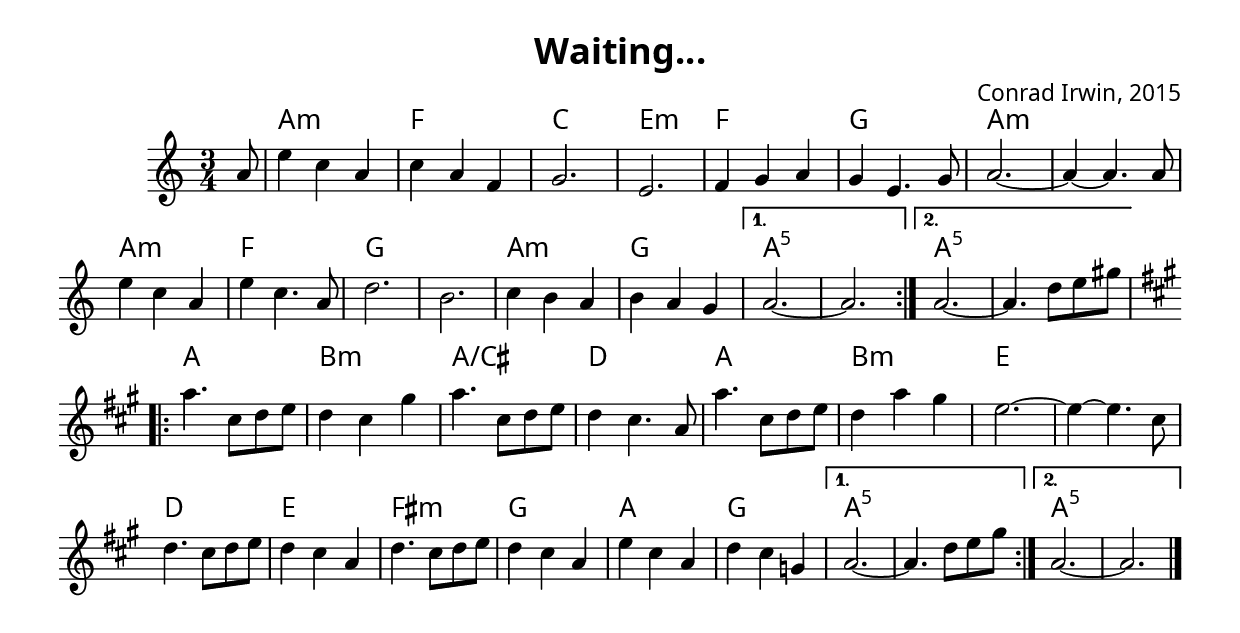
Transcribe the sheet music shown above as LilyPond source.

\version "2.18.2"


melody = \relative c' {

  \key a \minor
  \repeat volta 2 {

    \set Timing.measurePosition = #(ly:make-moment -1/8) a'8 |
        e'4 c a | c a f | g2. | e2. | f4 g a | g e4. g8 | a2.~ | a4 ~ a4. a8
        e'4 c a | e' c4. a8 | d2. | b2. | c4 b a | b a g

  }

  \alternative {
    { a2.~ | a2. }

    { a2.~ | a4. d8 e gis }
  }

  \key a \major
  \repeat volta 2 {

    a4. cis,8 d e | d4 cis gis' | a4. cis,8 d e | d4 cis4. a8 | a'4. cis,8 d e | d4 a' gis | e2.~ | e4~ e4. cis8

      d4. cis8 d e | d4 cis a | d4. cis8 d e | d4 cis a | e' cis a | d cis g

  }

  \alternative {
    { a2.~ | a4. d8 e gis }

    { a,2.~ | a2. }
  } \break

}

harmony = \relative c' {
  \chordmode {
    \repeat volta 2 {

    \set Timing.measurePosition = #(ly:make-moment -1/8) s8 |
        a2.:m | f | c | e:m | f | g | a1.:m \break

        a2.:m | f | g1. | a2.:m | g |

    }

    \alternative {
        { \powerChords a1.:1.5 }
        { \powerChords a1.:1.5 }
    } \break


    \repeat volta 2 {

        a2. | b:m | a/cis | d | a | b:m | e1. \break
        d2. | e | fis:m | g | a | g

    }


    \alternative {
        { \powerChords a1.:1.5 }
        { \powerChords a1.:1.5 }
    } \break

  }
}
\header {
    composer = "Conrad Irwin, 2015"
    crossRefNumber = "1"
    footnotes = ""
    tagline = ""
    title = "Waiting..."
    subtitle = ""
}

\layout {
  \context {
    \Score
    \remove "Bar_number_engraver"
  }
  ragged-last = ##f

}
\paper {
  #(define fonts
    (make-pango-font-tree
    "Baskerville"
    "sans-serif"
    "monospace"
    (/ staff-height pt 20)))

}
<<
  \new ChordNames {
    \override VerticalAxisGroup.
        nonstaff-relatedstaff-spacing.padding = #1
    \override VerticalAxisGroup.
        nonstaff-unrelatedstaff-spacing.padding = #1

    \set chordChanges = ##f
    \harmony
  }
 \new Staff {
    \override StaffGrouper.
      staff-staff-spacing.basic-distance = #20
    \time 3/4
    \melody

    \bar "|."
  }
>>
